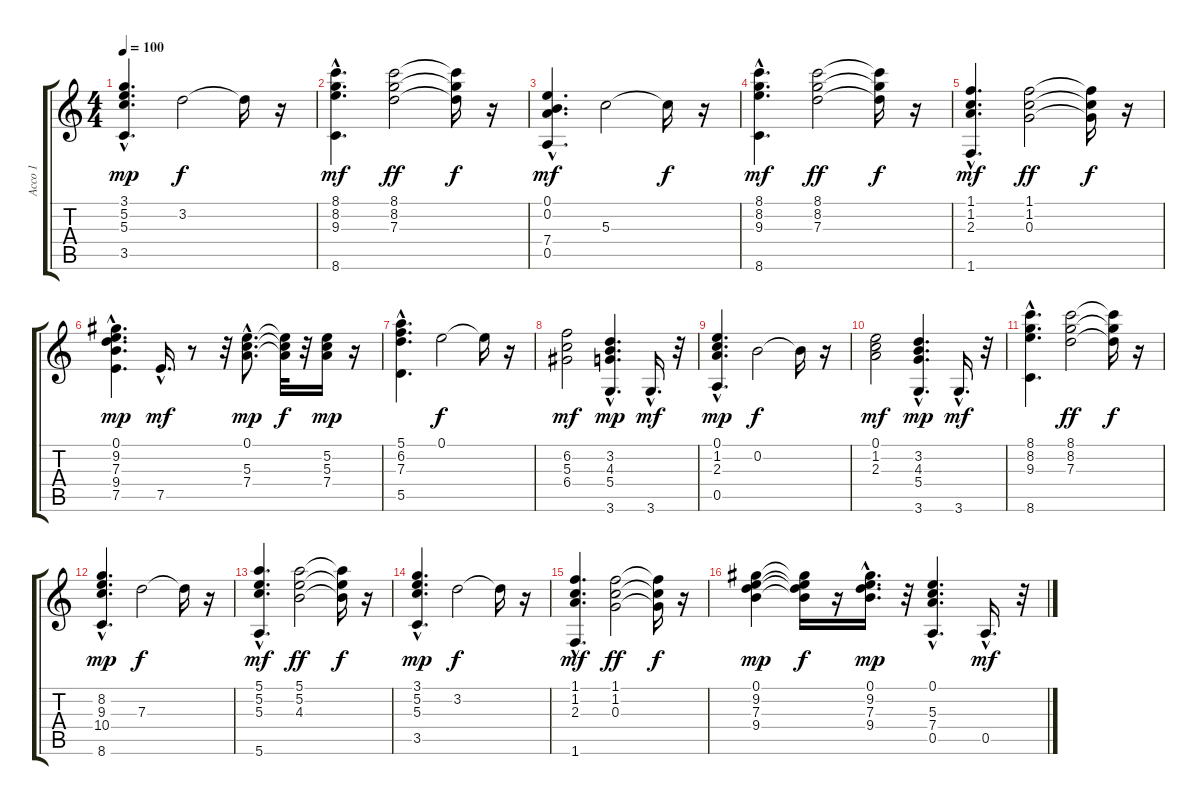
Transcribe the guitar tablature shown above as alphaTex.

\track ("Acco 1" "Acco 1") {instrument acousticguitarnylon}
\staff {score tabs}
\tuning (E4 B3 G3 D3 A2 E2) {hide}
\ts (4 4)
\tempo 100
\clef g2
\ks c
(3.1{hac} 5.2{hac} 5.3{hac} 3.5{hac}).4{d dy mp} 3.2.2{dy f} 3.2{t}.16 r.16 |
(8.1 8.2 9.3 8.6{hac}).4{d dy mf} (8.1 8.2 7.3).2{dy ff} (8.1{t} 8.2{t} 7.3{t}).16{dy f} r.16 |
(0.1{hac} 0.2 7.4{hac} 0.5{hac}).4{d dy mf} 5.3.2 5.3{t}.16{dy f} r.16 |
(8.1 8.2 9.3 8.6{hac}).4{d dy mf} (8.1 8.2 7.3).2{dy ff} (8.1{t} 8.2{t} 7.3{t}).16{dy f} r.16 |
(1.1 1.2 2.3 1.6{hac}).4{d dy mf} (1.1 1.2 0.3).2{dy ff} (1.1{t} 1.2{t} 0.3{t}).16{dy f} r.16 |
(0.1{hac} 9.2{hac} 7.3{hac} 9.4{hac} 7.5).4{d dy mp} 7.5{hac}.16{d dy mf} r.8 r.32 (0.1{hac} 5.3{hac} 7.4{hac}).8{d dy mp} (0.1{t} 5.3{t} 7.4{t}).32{dy f} r.32 (5.2 5.3 7.4).16{dy mp} r.16 |
(5.1{hac} 6.2{hac} 7.3{hac} 5.5{hac}).4{d} 0.1.2{dy f} 0.1{t}.16 r.16 |
(6.2 5.3 6.4).2{dy mf} (3.2{hac} 4.3{hac} 5.4{hac} 3.6).4{d dy mp} 3.6{hac}.16{d dy mf} r.32 |
(0.1{hac} 1.2{hac} 2.3{hac} 0.5{hac}).4{d dy mp} 0.2.2{dy f} 0.2{t}.16 r.16 |
(0.1 1.2 2.3).2{dy mf} (3.2{hac} 4.3{hac} 5.4{hac} 3.6).4{d dy mp} 3.6{hac}.16{d dy mf} r.32 |
(8.1 8.2 9.3 8.6{hac}).4{d} (8.1 8.2 7.3).2{dy ff} (8.1{t} 8.2{t} 7.3{t}).16{dy f} r.16 |
(8.2{hac} 9.3{hac} 10.4{hac} 8.6{hac}).4{d dy mp} 7.3.2{dy f} 7.3{t}.16 r.16 |
(5.1 5.2 5.3 5.6{hac}).4{d dy mf} (5.1 5.2 4.3).2{dy ff} (5.1{t} 5.2{t} 4.3{t}).16{dy f} r.16 |
(3.1{hac} 5.2{hac} 5.3{hac} 3.5{hac}).4{d dy mp} 3.2.2{dy f} 3.2{t}.16 r.16 |
(1.1 1.2 2.3 1.6{hac}).4{d dy mf} (1.1 1.2 0.3).2{dy ff} (1.1{t} 1.2{t} 0.3{t}).16{dy f} r.16 |
(0.1 9.2 7.3 9.4).4{dy mp} (0.1{t} 9.2{t} 7.3{t} 9.4{t}).16{dy f} r.16 (0.1{hac} 9.2{hac} 7.3{hac} 9.4{hac}).16{d dy mp} r.32 (0.1{hac} 5.3{hac} 7.4{hac} 0.5).4{d} 0.5{hac}.16{d dy mf} r.32
